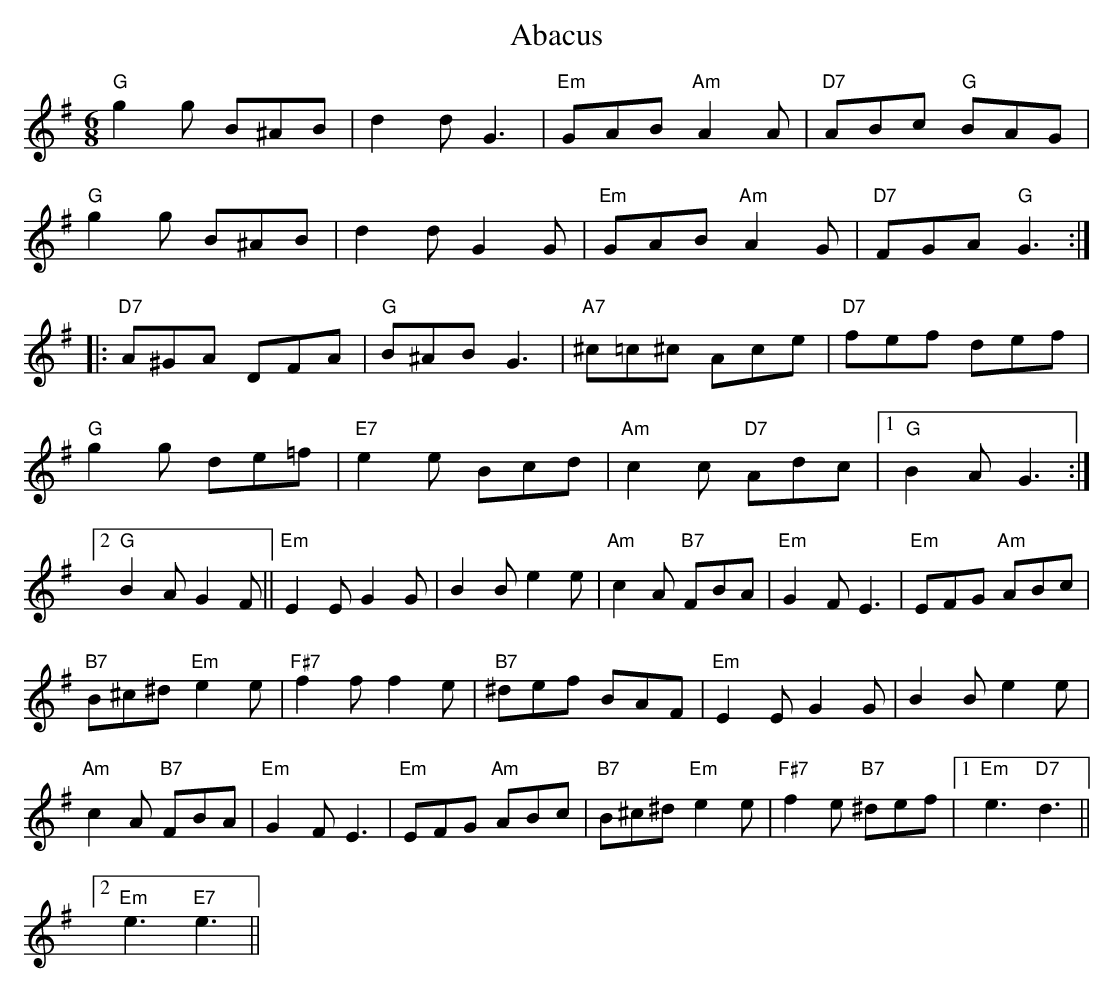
X:1
T:Abacus
M:6/8
K:G
"G"g2g B^AB|d2d G3|"Em"GAB "Am"A2A|"D7"ABc "G"BAG|
"G"g2g B^AB|d2d G2G|"Em"GAB "Am"A2G|"D7"FGA "G"G3::
"D7"A^GA DFA|"G"B^AB G3|"A7"^c=c^c Ace|"D7"fef def|
"G"g2g de=f|"E7"e2e Bcd|"Am"c2c "D7"Adc| [1"G"B2A G3:|
[2"G"B2A G2F||"Em"E2E G2G|B2B e2e|"Am"c2A "B7"FBA|"Em"G2F E3|"Em"EFG "Am"ABc|
"B7"B^c^d "Em"e2e|"F#7"f2f f2e|"B7"^def BAF|"Em"E2E G2G|B2B e2e|
"Am"c2A "B7"FBA|"Em"G2F E3|"Em"EFG "Am"ABc|"B7"B^c^d "Em"e2e|"F#7"f2e "B7"^def\
| [1"Em"e3 "D7"d3||
[2"Em"e3 "E7"e3||
